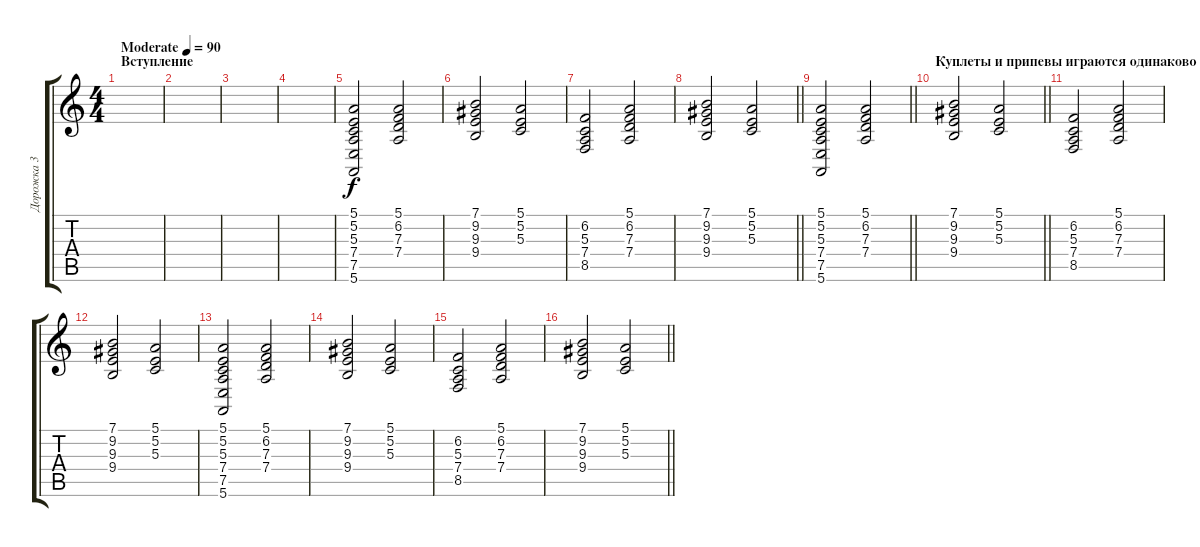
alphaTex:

\track ("Дорожка 3" "Дорожка 3") {instrument stringensemble1}
\staff {score tabs}
\tuning (E4 B3 G3 D3 A2 E2) {hide}
\ts (4 4)
\section ("" "Вступление")
\tempo (90 "Moderate")
\clef g2
\ks c
|
|
|
|
(5.1 5.2 5.3 7.4 7.5 5.6).2 (5.1 6.2 7.3 7.4).2 |
(7.1 9.2 9.3 9.4).2 (5.1 5.2 5.3).2 |
(6.2 5.3 7.4 8.5).2 (5.1 6.2 7.3 7.4).2 |
\barLineRight lightlight
(7.1 9.2 9.3 9.4).2 (5.1 5.2 5.3).2 |
\section ("" "")
\barLineRight lightlight
(5.1 5.2 5.3 7.4 7.5 5.6).2 (5.1 6.2 7.3 7.4).2 |
\section ("" "Куплеты и припевы играются одинаково")
\barLineRight lightlight
(7.1 9.2 9.3 9.4).2 (5.1 5.2 5.3).2 |
\section ("" "")
(6.2 5.3 7.4 8.5).2 (5.1 6.2 7.3 7.4).2 |
(7.1 9.2 9.3 9.4).2 (5.1 5.2 5.3).2 |
(5.1 5.2 5.3 7.4 7.5 5.6).2 (5.1 6.2 7.3 7.4).2 |
(7.1 9.2 9.3 9.4).2 (5.1 5.2 5.3).2 |
(6.2 5.3 7.4 8.5).2 (5.1 6.2 7.3 7.4).2 |
\barLineRight lightlight
(7.1 9.2 9.3 9.4).2 (5.1 5.2 5.3).2
